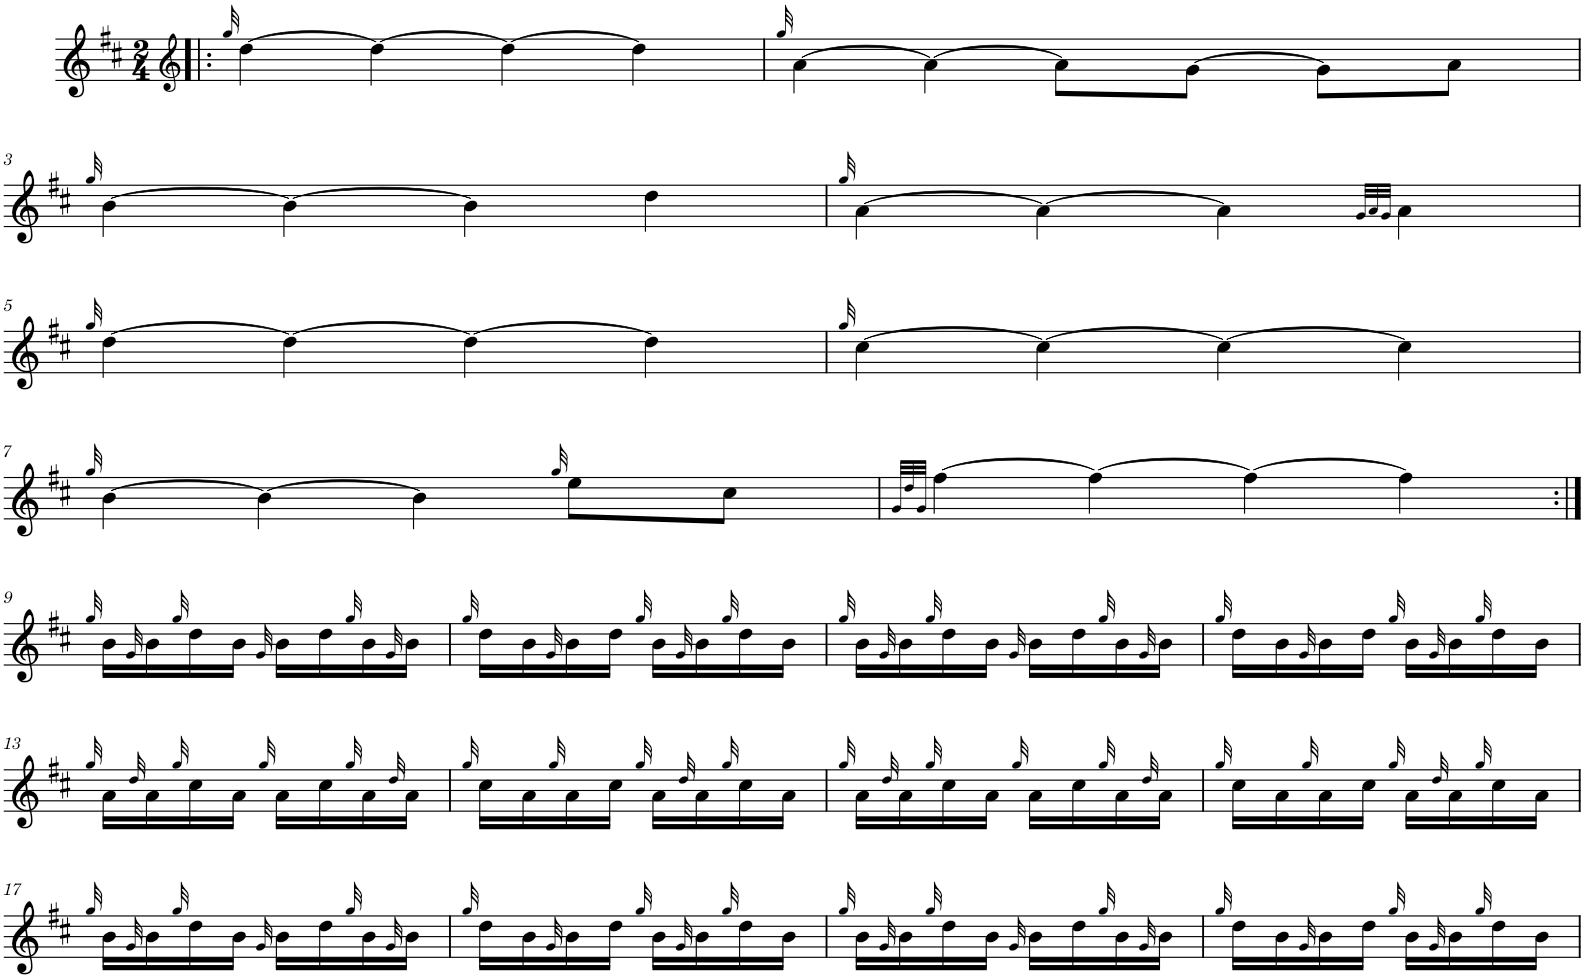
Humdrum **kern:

**kern
*part1
*staff1
*I"Bagpipe
*I'Bag
*clefG2
*k[f#c#]
*M2/4
=1!|:
32qgg/
[4dd\
4dd\_
4dd\_
4dd\]
=2
32qgg/
[4a\
4a\_
8a\L]
[8g\J
8g\L]
8a\J
!!LO:LB:g=z
=3
32qgg/
[4b\
4b\_
4b\]
4dd\
=4
32qgg/
[4a\
4a\_
4a\]
32qg/LLL
32qa/
32qg/JJJ
4a\
!!LO:LB:g=z
=5
32qgg/
[4dd\
4dd\_
4dd\_
4dd\]
=6
32qgg/
[4cc#\
4cc#\_
4cc#\_
4cc#\]
!!LO:LB:g=z
=7
32qgg/
[4b\
4b\_
4b\]
32qgg/
8ee\L
8cc#\J
=8
32qg/LLL
32qdd/
32qg/JJJ
[4ff#\
4ff#\_
4ff#\_
4ff#\]
!!LO:LB:g=z
=9:|!
32qgg/
16b\LL
32qg/
16b\
32qgg/
16dd\
16b\JJ
32qg/
16b\LL
16dd\
32qgg/
16b\
32qg/
16b\JJ
=10
32qgg/
16dd\LL
16b\
32qg/
16b\
16dd\JJ
32qgg/
16b\LL
32qg/
16b\
32qgg/
16dd\
16b\JJ
=11
32qgg/
16b\LL
32qg/
16b\
32qgg/
16dd\
16b\JJ
32qg/
16b\LL
16dd\
32qgg/
16b\
32qg/
16b\JJ
=12
32qgg/
16dd\LL
16b\
32qg/
16b\
16dd\JJ
32qgg/
16b\LL
32qg/
16b\
32qgg/
16dd\
16b\JJ
!!LO:LB:g=z
=13
32qgg/
16a\LL
32qdd/
16a\
32qgg/
16cc#\
16a\JJ
32qgg/
16a\LL
16cc#\
32qgg/
16a\
32qdd/
16a\JJ
=14
32qgg/
16cc#\LL
16a\
32qgg/
16a\
16cc#\JJ
32qgg/
16a\LL
32qdd/
16a\
32qgg/
16cc#\
16a\JJ
=15
32qgg/
16a\LL
32qdd/
16a\
32qgg/
16cc#\
16a\JJ
32qgg/
16a\LL
16cc#\
32qgg/
16a\
32qdd/
16a\JJ
=16
32qgg/
16cc#\LL
16a\
32qgg/
16a\
16cc#\JJ
32qgg/
16a\LL
32qdd/
16a\
32qgg/
16cc#\
16a\JJ
!!LO:LB:g=z
=17
32qgg/
16b\LL
32qg/
16b\
32qgg/
16dd\
16b\JJ
32qg/
16b\LL
16dd\
32qgg/
16b\
32qg/
16b\JJ
=18
32qgg/
16dd\LL
16b\
32qg/
16b\
16dd\JJ
32qgg/
16b\LL
32qg/
16b\
32qgg/
16dd\
16b\JJ
=19
32qgg/
16b\LL
32qg/
16b\
32qgg/
16dd\
16b\JJ
32qg/
16b\LL
16dd\
32qgg/
16b\
32qg/
16b\JJ
=20
32qgg/
16dd\LL
16b\
32qg/
16b\
16dd\JJ
32qgg/
16b\LL
32qg/
16b\
32qgg/
16dd\
16b\JJ
=
*-
